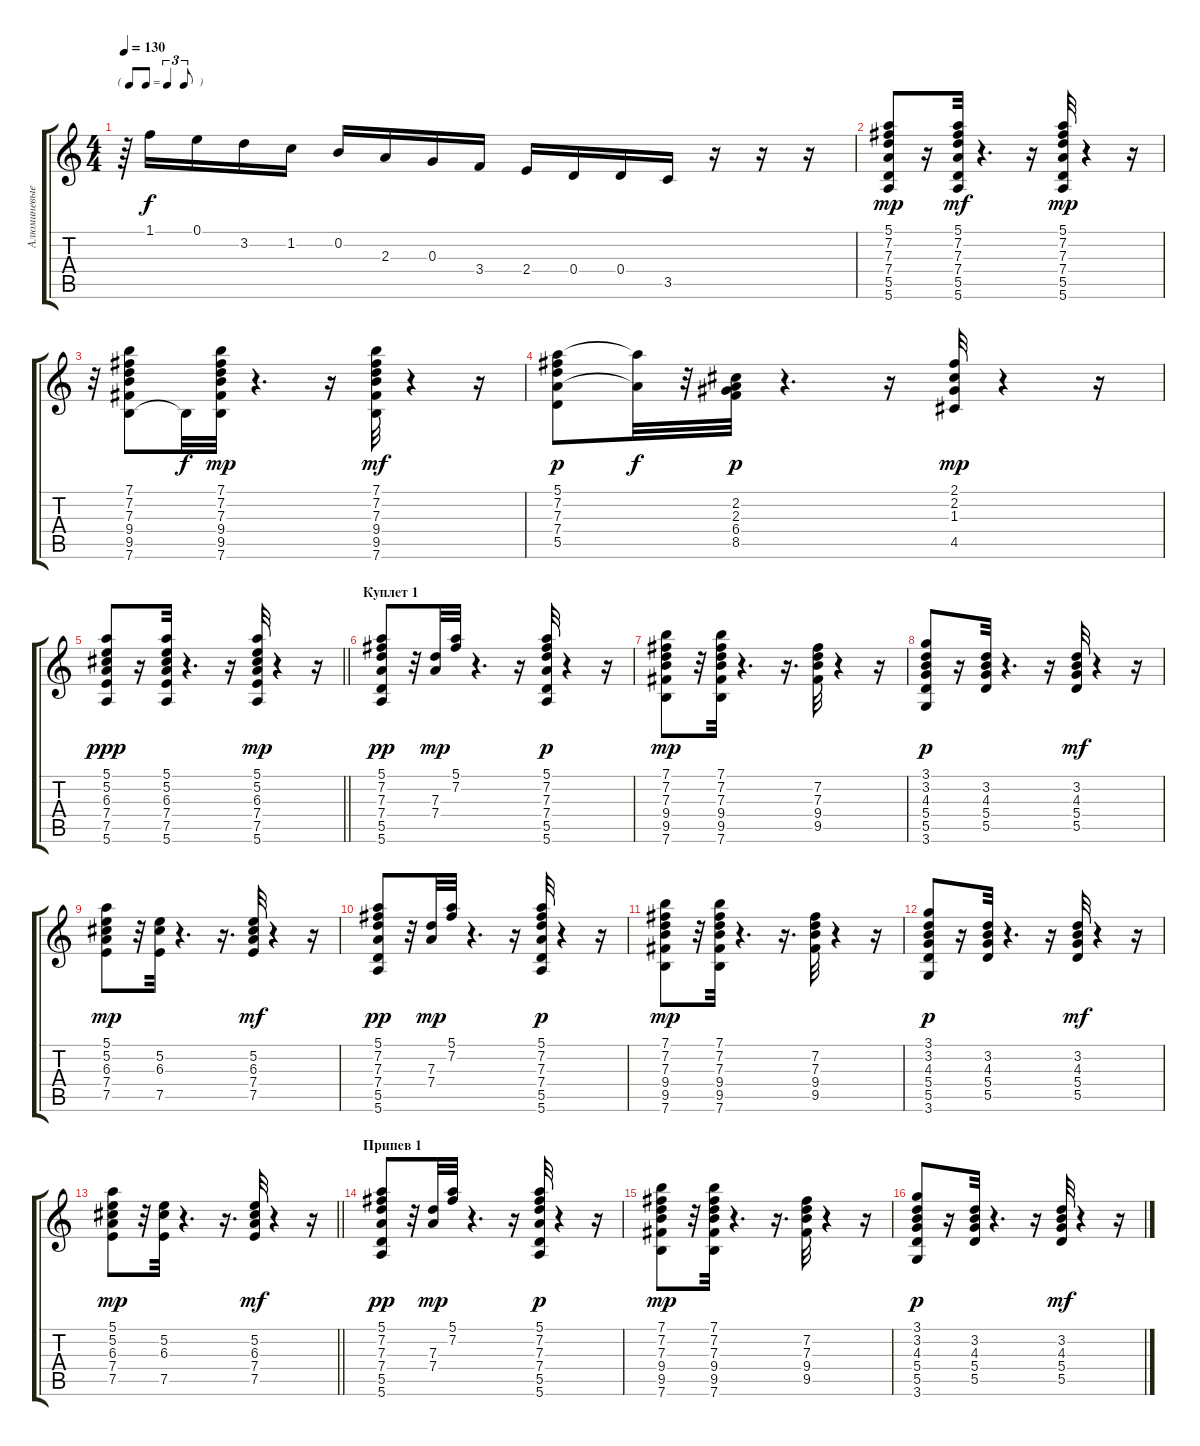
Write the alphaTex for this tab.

\track ("Алюминевые огурцы" "Алюминевые") {instrument electricguitarclean}
\staff {score tabs}
\tuning (E4 B3 G3 D3 A2 E2) {hide}
\ts (4 4)
\tf triplet8th
\tempo 130
\clef g2
\ks c
r.64{dy f instrument electricguitarclean} 1.1.16 0.1.16 3.2.16 1.2.16 0.2.16 2.3.16 0.3.16 3.4.16 2.4.16 0.4.16 0.4.16 3.5.16 r.16 r.16 r.16 |
(5.1 7.2 7.3 7.4 5.5 5.6).8{dy mp} r.16 (5.1 7.2 7.3 7.4 5.5 5.6).32{dy mf} r.4{d} r.16 (5.1 7.2 7.3 7.4 5.5 5.6).32{dy mp} r.4 r.16 |
r.32 (7.1 7.2 7.3 9.4 9.5 7.6).8 7.6{t}.32{dy f} (7.1 7.2 7.3 9.4 9.5 7.6).32{dy mp} r.4{d} r.16 (7.1 7.2 7.3 9.4 9.5 7.6).32{dy mf} r.4 r.16 |
(5.1 7.2 7.3 7.4 5.5).8{dy p} (5.1{t} 7.4{t}).32{dy f} r.32 (2.2 2.3 6.4 8.5).32{dy p} r.4{d} r.16 (2.1 2.2 1.3 4.5).32{dy mp} r.4 r.16 |
\barLineRight lightlight
(5.1 5.2 6.3 7.4 7.5 5.6).8{dy ppp} r.16 (5.1 5.2 6.3 7.4 7.5 5.6).32 r.4{d} r.16 (5.1 5.2 6.3 7.4 7.5 5.6).32{dy mp} r.4 r.16 |
\section ("" "Куплет 1")
(5.1 7.2 7.3 7.4 5.5 5.6).8{dy pp} r.32 (7.3 7.4).32{dy mp} (5.1 7.2).32 r.4{d} r.16 (5.1 7.2 7.3 7.4 5.5 5.6).32{dy p} r.4 r.16 |
(7.1 7.2 7.3 9.4 9.5 7.6).8{dy mp} r.32 (7.1 7.2 7.3 9.4 9.5 7.6).32 r.4{d} r.16{d} (7.2 7.3 9.4 9.5).32 r.4 r.16 |
(3.1 3.2 4.3 5.4 5.5 3.6).8{dy p} r.16 (3.2 4.3 5.4 5.5).32 r.4{d} r.16 (3.2 4.3 5.4 5.5).32{dy mf} r.4 r.16 |
(5.1 5.2 6.3 7.4 7.5).8{dy mp} r.32 (5.2 6.3 7.5).32 r.4{d} r.16{d} (5.2 6.3 7.4 7.5).32{dy mf} r.4 r.16 |
(5.1 7.2 7.3 7.4 5.5 5.6).8{dy pp} r.32 (7.3 7.4).32{dy mp} (5.1 7.2).32 r.4{d} r.16 (5.1 7.2 7.3 7.4 5.5 5.6).32{dy p} r.4 r.16 |
(7.1 7.2 7.3 9.4 9.5 7.6).8{dy mp} r.32 (7.1 7.2 7.3 9.4 9.5 7.6).32 r.4{d} r.16{d} (7.2 7.3 9.4 9.5).32 r.4 r.16 |
(3.1 3.2 4.3 5.4 5.5 3.6).8{dy p} r.16 (3.2 4.3 5.4 5.5).32 r.4{d} r.16 (3.2 4.3 5.4 5.5).32{dy mf} r.4 r.16 |
\barLineRight lightlight
(5.1 5.2 6.3 7.4 7.5).8{dy mp} r.32 (5.2 6.3 7.5).32 r.4{d} r.16{d} (5.2 6.3 7.4 7.5).32{dy mf} r.4 r.16 |
\section ("" "Припев 1")
(5.1 7.2 7.3 7.4 5.5 5.6).8{dy pp} r.32 (7.3 7.4).32{dy mp} (5.1 7.2).32 r.4{d} r.16 (5.1 7.2 7.3 7.4 5.5 5.6).32{dy p} r.4 r.16 |
(7.1 7.2 7.3 9.4 9.5 7.6).8{dy mp} r.32 (7.1 7.2 7.3 9.4 9.5 7.6).32 r.4{d} r.16{d} (7.2 7.3 9.4 9.5).32 r.4 r.16 |
(3.1 3.2 4.3 5.4 5.5 3.6).8{dy p} r.16 (3.2 4.3 5.4 5.5).32 r.4{d} r.16 (3.2 4.3 5.4 5.5).32{dy mf} r.4 r.16
